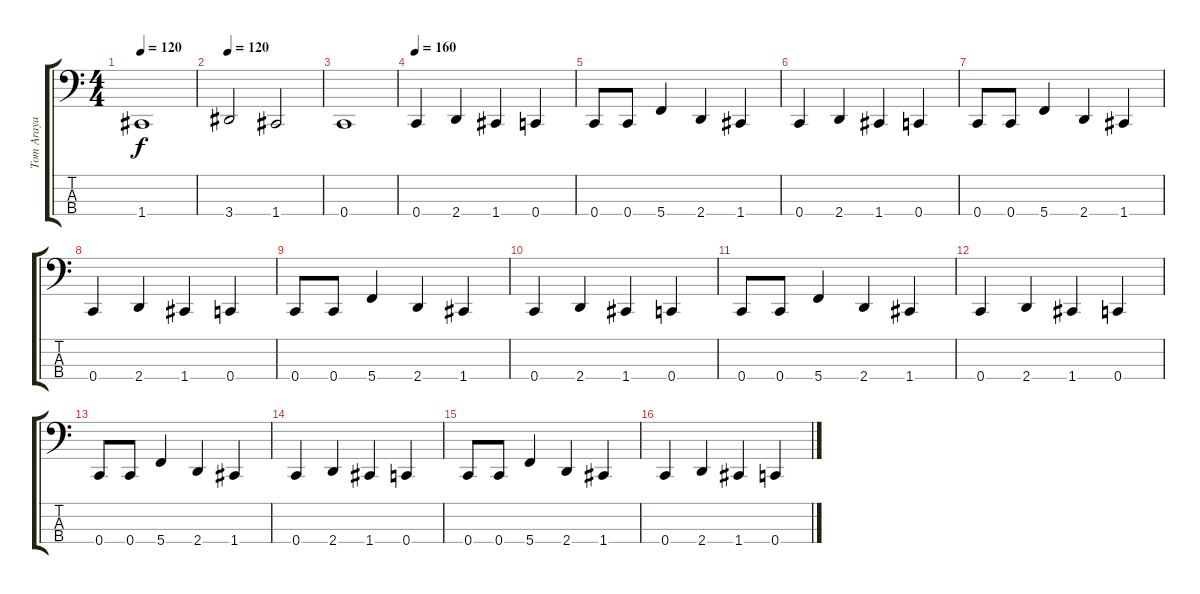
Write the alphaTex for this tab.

\track ("Tom Araya" "Tom Araya") {instrument electricbasspick}
\staff {score tabs}
\tuning (Eb2 Bb1 F1 C1) {hide}
\ts (4 4)
\tempo 120
\clef f4
\ks c
1.4.1{dy f} |
\tempo 120
3.4.2 1.4.2 |
0.4.1 |
\tempo 160
0.4.4 2.4.4 1.4.4 0.4.4 |
0.4.8 0.4.8 5.4.4 2.4.4 1.4.4 |
0.4.4 2.4.4 1.4.4 0.4.4 |
0.4.8 0.4.8 5.4.4 2.4.4 1.4.4 |
0.4.4 2.4.4 1.4.4 0.4.4 |
0.4.8 0.4.8 5.4.4 2.4.4 1.4.4 |
0.4.4 2.4.4 1.4.4 0.4.4 |
0.4.8 0.4.8 5.4.4 2.4.4 1.4.4 |
0.4.4 2.4.4 1.4.4 0.4.4 |
0.4.8 0.4.8 5.4.4 2.4.4 1.4.4 |
0.4.4 2.4.4 1.4.4 0.4.4 |
0.4.8 0.4.8 5.4.4 2.4.4 1.4.4 |
0.4.4 2.4.4 1.4.4 0.4.4
